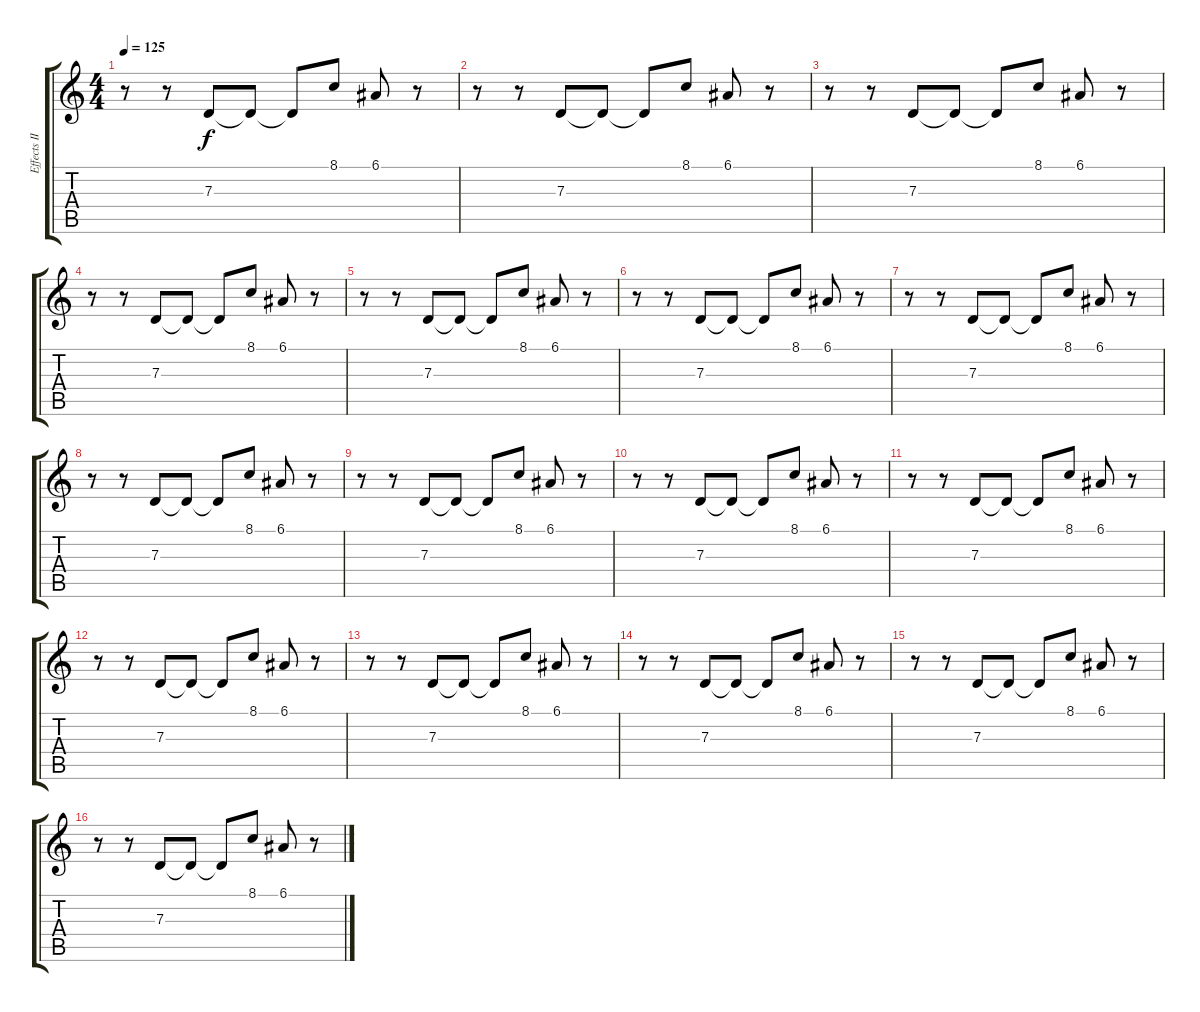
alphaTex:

\track ("Effects II" "Effects II") {instrument pad5bowed}
\staff {score tabs}
\tuning (E4 B3 G3 D3 A2 E2) {hide}
\ts (4 4)
\tempo 125
\clef g2
\ks c
r.8{dy f instrument pad5bowed} r.8 7.3.8 7.3{t}.8 7.3{t}.8 8.1.8 6.1.8 r.8 |
r.8 r.8 7.3.8 7.3{t}.8 7.3{t}.8 8.1.8 6.1.8 r.8 |
r.8 r.8 7.3.8 7.3{t}.8 7.3{t}.8 8.1.8 6.1.8 r.8 |
r.8 r.8 7.3.8 7.3{t}.8 7.3{t}.8 8.1.8 6.1.8 r.8 |
r.8 r.8 7.3.8 7.3{t}.8 7.3{t}.8 8.1.8 6.1.8 r.8 |
r.8 r.8 7.3.8 7.3{t}.8 7.3{t}.8 8.1.8 6.1.8 r.8 |
r.8 r.8 7.3.8 7.3{t}.8 7.3{t}.8 8.1.8 6.1.8 r.8 |
r.8 r.8 7.3.8 7.3{t}.8 7.3{t}.8 8.1.8 6.1.8 r.8 |
r.8 r.8 7.3.8 7.3{t}.8 7.3{t}.8 8.1.8 6.1.8 r.8 |
r.8 r.8 7.3.8 7.3{t}.8 7.3{t}.8 8.1.8 6.1.8 r.8 |
r.8 r.8 7.3.8 7.3{t}.8 7.3{t}.8 8.1.8 6.1.8 r.8 |
r.8 r.8 7.3.8 7.3{t}.8 7.3{t}.8 8.1.8 6.1.8 r.8 |
r.8 r.8 7.3.8 7.3{t}.8 7.3{t}.8 8.1.8 6.1.8 r.8 |
r.8 r.8 7.3.8 7.3{t}.8 7.3{t}.8 8.1.8 6.1.8 r.8 |
r.8 r.8 7.3.8 7.3{t}.8 7.3{t}.8 8.1.8 6.1.8 r.8 |
r.8 r.8 7.3.8 7.3{t}.8 7.3{t}.8 8.1.8 6.1.8 r.8
